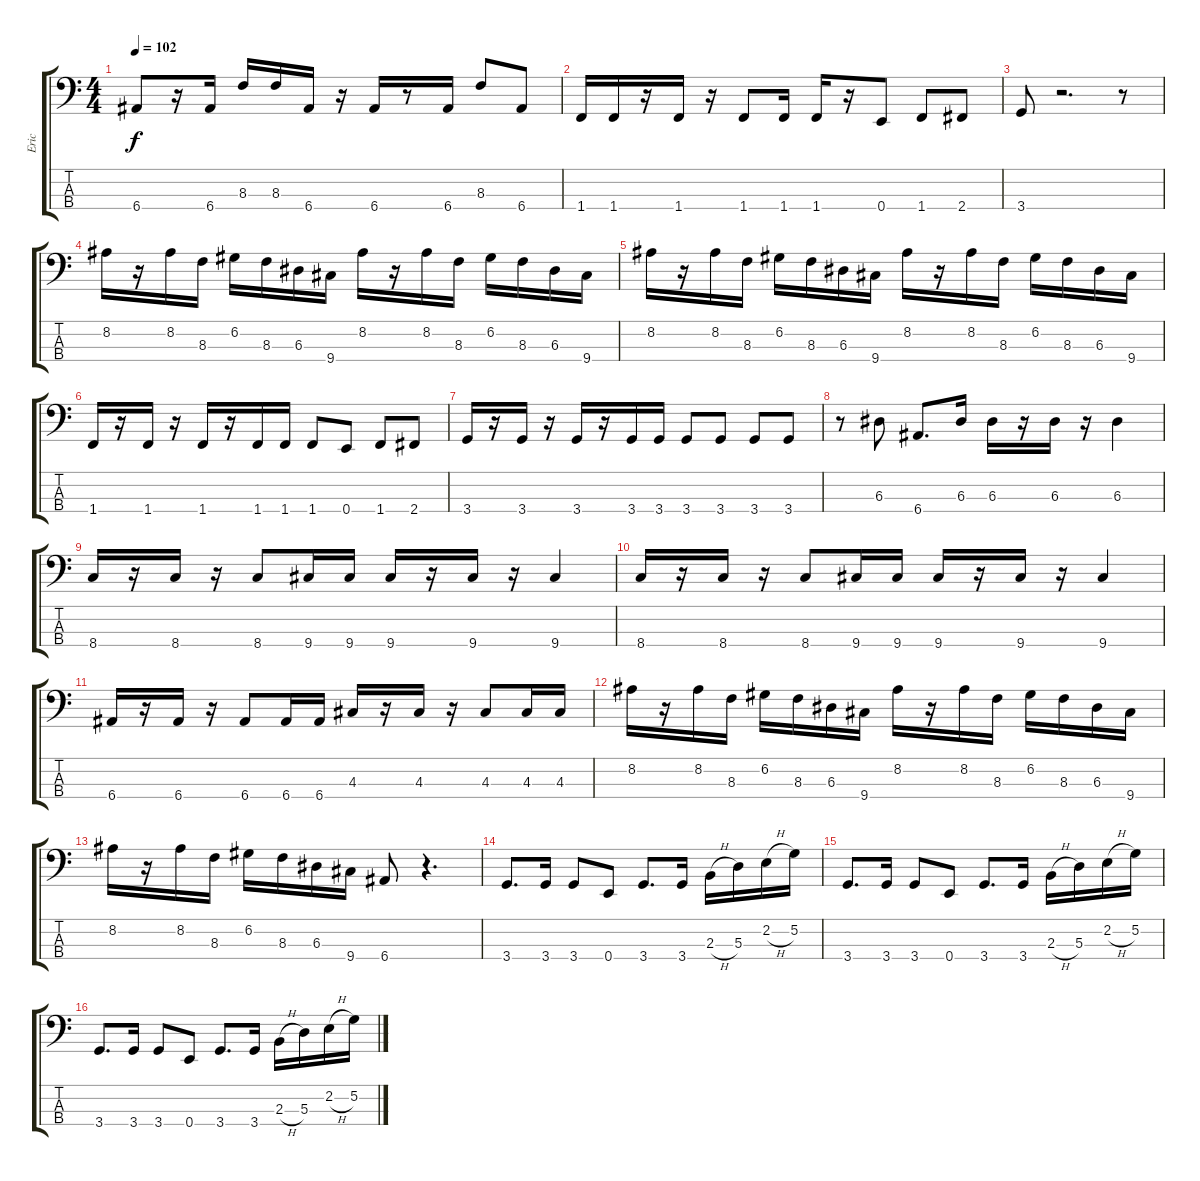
\track ("Eric" "Eric") {instrument electricbassfinger}
\staff {score tabs}
\tuning (G2 D2 A1 E1) {hide}
\ts (4 4)
\tempo 102
\clef f4
\ks c
6.4.8{dy f} r.16 6.4.16 8.3.16 8.3.16 6.4.16 r.16 6.4.16 r.8 6.4.16 8.3.8 6.4.8 |
1.4.16 1.4.16 r.16 1.4.16 r.16 1.4.8 1.4.16 1.4.16 r.16 0.4.8 1.4.8 2.4.8 |
3.4.8 r.2{d} r.8 |
8.2.16 r.16 8.2.16 8.3.16 6.2.16 8.3.16 6.3.16 9.4.16 8.2.16 r.16 8.2.16 8.3.16 6.2.16 8.3.16 6.3.16 9.4.16 |
8.2.16 r.16 8.2.16 8.3.16 6.2.16 8.3.16 6.3.16 9.4.16 8.2.16 r.16 8.2.16 8.3.16 6.2.16 8.3.16 6.3.16 9.4.16 |
1.4.16 r.16 1.4.16 r.16 1.4.16 r.16 1.4.16 1.4.16 1.4.8 0.4.8 1.4.8 2.4.8 |
3.4.16 r.16 3.4.16 r.16 3.4.16 r.16 3.4.16 3.4.16 3.4.8 3.4.8 3.4.8 3.4.8 |
r.8 6.3.8 6.4.8{d} 6.3.16 6.3.16 r.16 6.3.16 r.16 6.3.4 |
8.4.16 r.16 8.4.16 r.16 8.4.8 9.4.16 9.4.16 9.4.16 r.16 9.4.16 r.16 9.4.4 |
8.4.16 r.16 8.4.16 r.16 8.4.8 9.4.16 9.4.16 9.4.16 r.16 9.4.16 r.16 9.4.4 |
6.4.16 r.16 6.4.16 r.16 6.4.8 6.4.16 6.4.16 4.3.16 r.16 4.3.16 r.16 4.3.8 4.3.16 4.3.16 |
8.2.16 r.16 8.2.16 8.3.16 6.2.16 8.3.16 6.3.16 9.4.16 8.2.16 r.16 8.2.16 8.3.16 6.2.16 8.3.16 6.3.16 9.4.16 |
8.2.16 r.16 8.2.16 8.3.16 6.2.16 8.3.16 6.3.16 9.4.16 6.4.8 r.4{d} |
3.4.8{d} 3.4.16 3.4.8 0.4.8 3.4.8{d} 3.4.16 2.3{h}.16 5.3.16 2.2{h}.16 5.2.16 |
3.4.8{d} 3.4.16 3.4.8 0.4.8 3.4.8{d} 3.4.16 2.3{h}.16 5.3.16 2.2{h}.16 5.2.16 |
3.4.8{d} 3.4.16 3.4.8 0.4.8 3.4.8{d} 3.4.16 2.3{h}.16 5.3.16 2.2{h}.16 5.2.16
